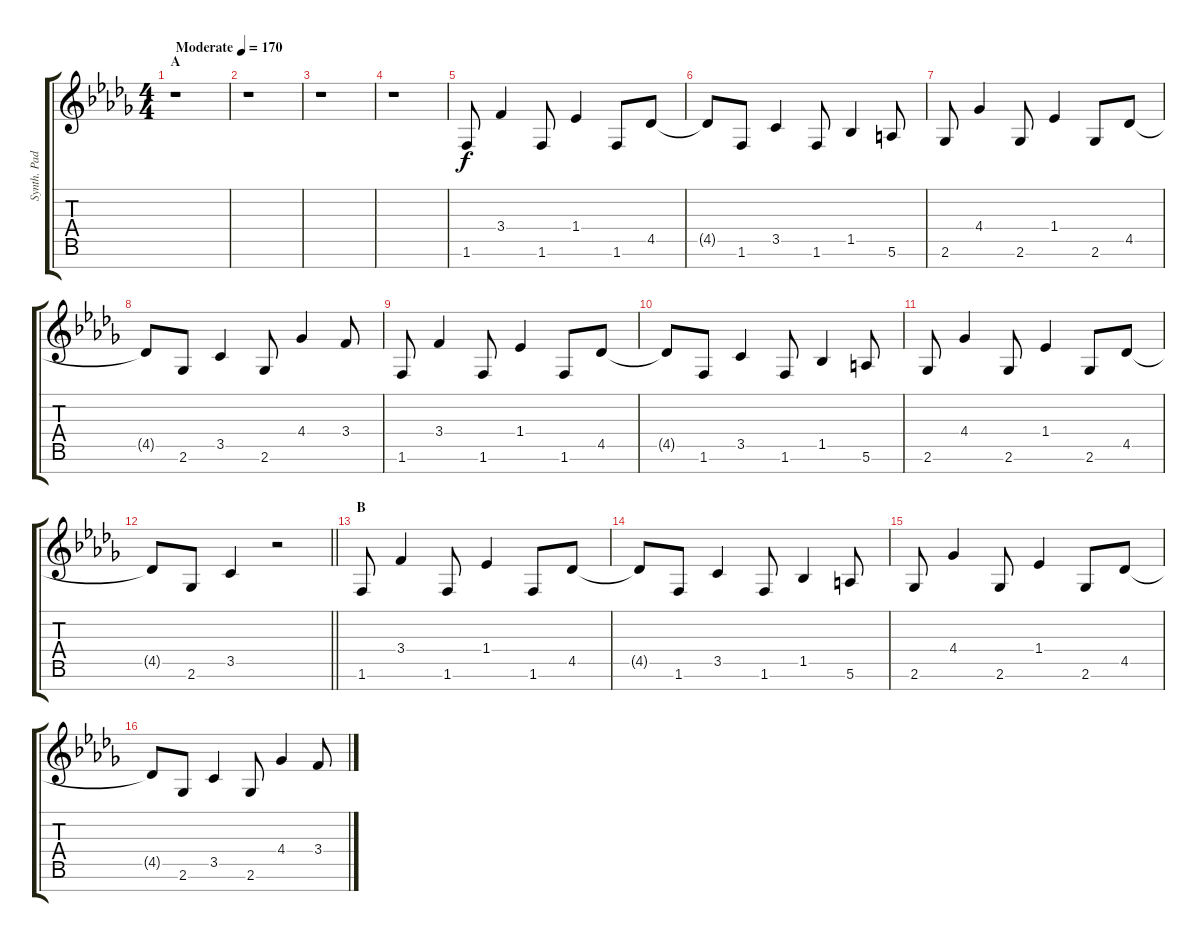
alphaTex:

\track ("Synth. Pad I" "Synth. Pad") {instrument lead1square}
\staff {score tabs}
\tuning (E5 B4 G4 D4 A3 E3 B2) {hide}
\ts (4 4)
\section ("" "A")
\tempo (170 "Moderate")
\clef g2
\ks db
r.1{dy f instrument lead1square} |
r.1 |
r.1 |
r.1 |
1.6.8 3.4.4 1.6.8 1.4.4 1.6.8 4.5.8 |
4.5{t}.8 1.6.8 3.5.4 1.6.8 1.5.4 5.6.8 |
2.6.8 4.4.4 2.6.8 1.4.4 2.6.8 4.5.8 |
4.5{t}.8 2.6.8 3.5.4 2.6.8 4.4.4 3.4.8 |
1.6.8 3.4.4 1.6.8 1.4.4 1.6.8 4.5.8 |
4.5{t}.8 1.6.8 3.5.4 1.6.8 1.5.4 5.6.8 |
2.6.8 4.4.4 2.6.8 1.4.4 2.6.8 4.5.8 |
\barLineRight lightlight
4.5{t}.8 2.6.8 3.5.4 r.2 |
\section ("" "B")
1.6.8 3.4.4 1.6.8 1.4.4 1.6.8 4.5.8 |
4.5{t}.8 1.6.8 3.5.4 1.6.8 1.5.4 5.6.8 |
2.6.8 4.4.4 2.6.8 1.4.4 2.6.8 4.5.8 |
4.5{t}.8 2.6.8 3.5.4 2.6.8 4.4.4 3.4.8
